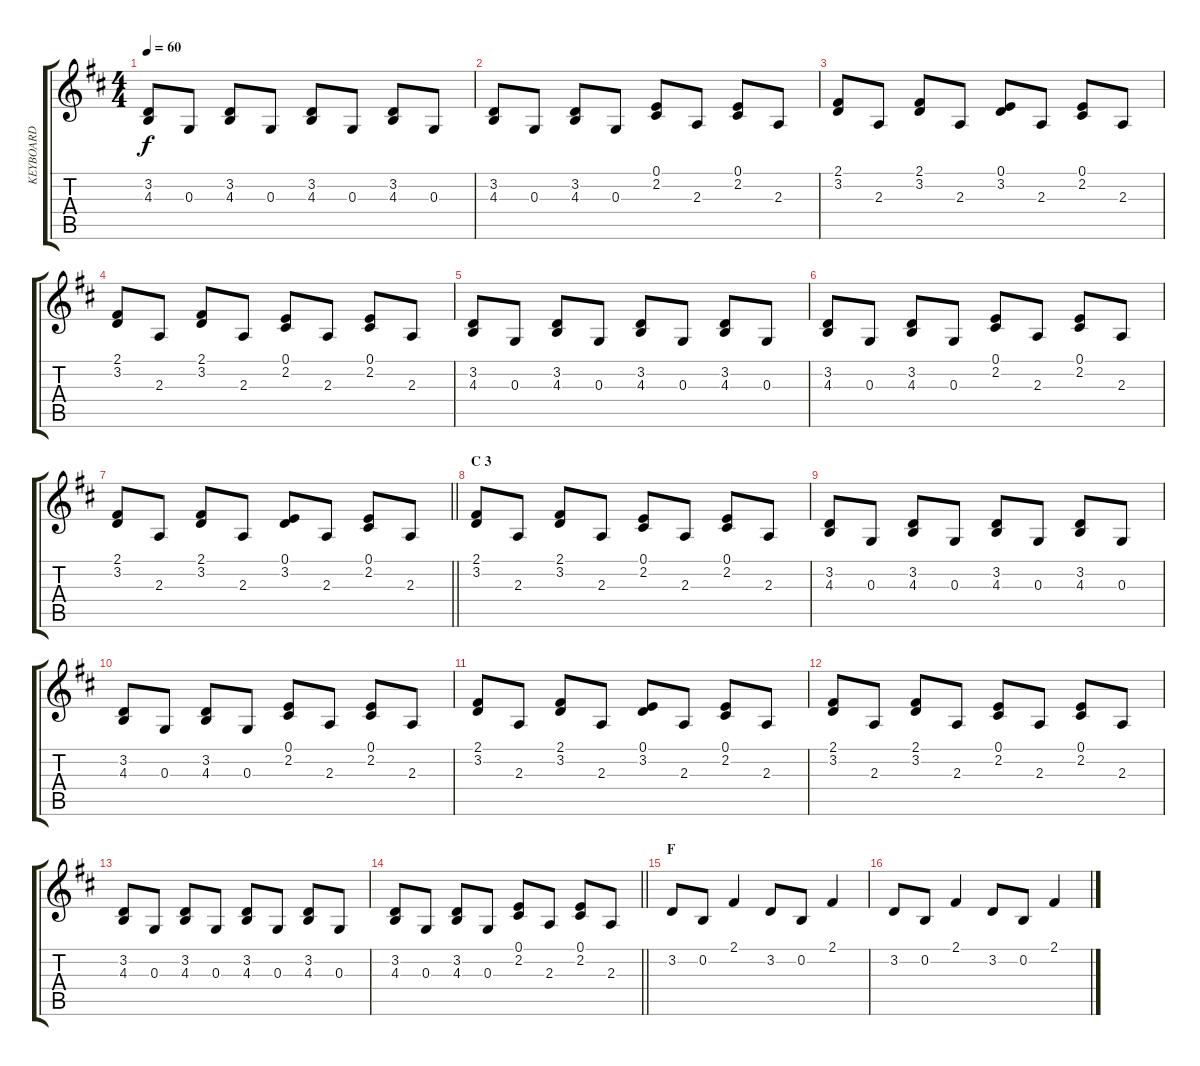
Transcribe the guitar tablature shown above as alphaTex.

\track ("KEYBOARD" "KEYBOARD") {instrument synthstrings1}
\staff {score tabs}
\tuning (E4 B3 G3 D3 A2 E2) {hide}
\ts (4 4)
\tempo 60
\clef g2
\ks d
(3.2 4.3).8{dy f} 0.3.8 (3.2 4.3).8 0.3.8 (3.2 4.3).8 0.3.8 (3.2 4.3).8 0.3.8 |
(3.2 4.3).8 0.3.8 (3.2 4.3).8 0.3.8 (0.1 2.2).8 2.3.8 (0.1 2.2).8 2.3.8 |
(2.1 3.2).8 2.3.8 (2.1 3.2).8 2.3.8 (0.1 3.2).8 2.3.8 (0.1 2.2).8 2.3.8 |
(2.1 3.2).8 2.3.8 (2.1 3.2).8 2.3.8 (0.1 2.2).8 2.3.8 (0.1 2.2).8 2.3.8 |
(3.2 4.3).8 0.3.8 (3.2 4.3).8 0.3.8 (3.2 4.3).8 0.3.8 (3.2 4.3).8 0.3.8 |
(3.2 4.3).8 0.3.8 (3.2 4.3).8 0.3.8 (0.1 2.2).8 2.3.8 (0.1 2.2).8 2.3.8 |
\barLineRight lightlight
(2.1 3.2).8 2.3.8 (2.1 3.2).8 2.3.8 (0.1 3.2).8 2.3.8 (0.1 2.2).8 2.3.8 |
\section ("" "C 3")
(2.1 3.2).8 2.3.8 (2.1 3.2).8 2.3.8 (0.1 2.2).8 2.3.8 (0.1 2.2).8 2.3.8 |
(3.2 4.3).8 0.3.8 (3.2 4.3).8 0.3.8 (3.2 4.3).8 0.3.8 (3.2 4.3).8 0.3.8 |
(3.2 4.3).8 0.3.8 (3.2 4.3).8 0.3.8 (0.1 2.2).8 2.3.8 (0.1 2.2).8 2.3.8 |
(2.1 3.2).8 2.3.8 (2.1 3.2).8 2.3.8 (0.1 3.2).8 2.3.8 (0.1 2.2).8 2.3.8 |
(2.1 3.2).8 2.3.8 (2.1 3.2).8 2.3.8 (0.1 2.2).8 2.3.8 (0.1 2.2).8 2.3.8 |
(3.2 4.3).8 0.3.8 (3.2 4.3).8 0.3.8 (3.2 4.3).8 0.3.8 (3.2 4.3).8 0.3.8 |
\barLineRight lightlight
(3.2 4.3).8 0.3.8 (3.2 4.3).8 0.3.8 (0.1 2.2).8 2.3.8 (0.1 2.2).8 2.3.8 |
\section ("" "F")
3.2.8 0.2.8 2.1.4 3.2.8 0.2.8 2.1.4 |
3.2.8 0.2.8 2.1.4 3.2.8 0.2.8 2.1.4
